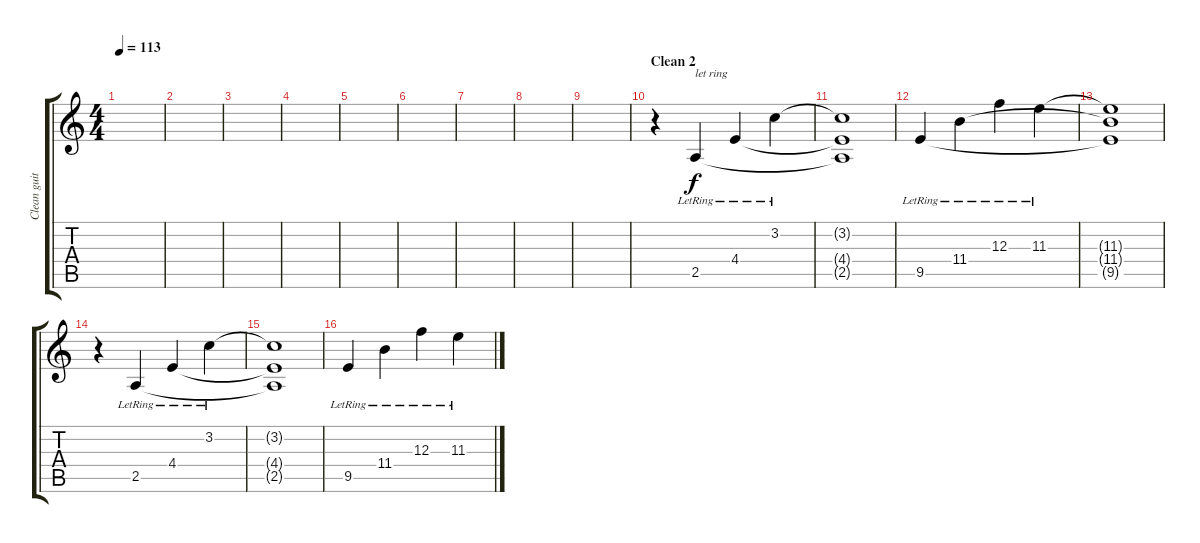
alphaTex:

\track ("Clean guitar" "Clean guit") {instrument electricguitarjazz}
\staff {score tabs}
\tuning (D4 A3 F3 C3 G2 D2) {hide}
\ts (4 4)
\tempo 113
\clef g2
\ks c
|
|
|
|
|
|
|
|
|
\section ("" "Clean 2")
r.4 2.5{lr}.4{txt "let ring" dy f} 4.4{lr}.4 3.2{lr}.4 |
(3.2{t} 4.4{t} 2.5{t}).1 |
9.5{lr}.4 11.4{lr}.4 12.3{lr}.4 11.3{lr}.4 |
(11.3{t} 11.4{t} 9.5{t}).1 |
r.4 2.5{lr}.4 4.4{lr}.4 3.2{lr}.4 |
(3.2{t} 4.4{t} 2.5{t}).1 |
9.5{lr}.4 11.4{lr}.4 12.3{lr}.4 11.3{lr}.4
